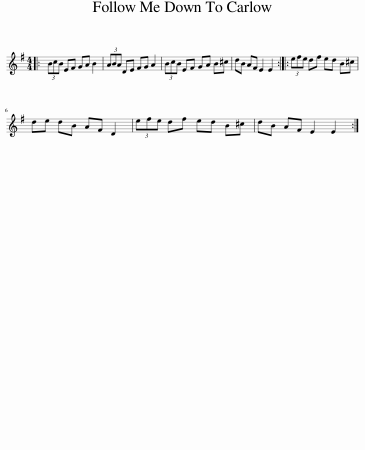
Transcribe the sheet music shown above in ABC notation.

X:1
L:1/8
M:4/4
I:linebreak $
K:Emin
V:1 treble
V:1
|: (3BcB EF GA B2 | (3ABA DE FG A2 | (3BcB EF GA B^c | dB AF E2 E2 :: (3efe df ed B^c |$ %5
 de dB AF D2 | (3efe df ed B^c | dB AF E2 E2 :| %8
